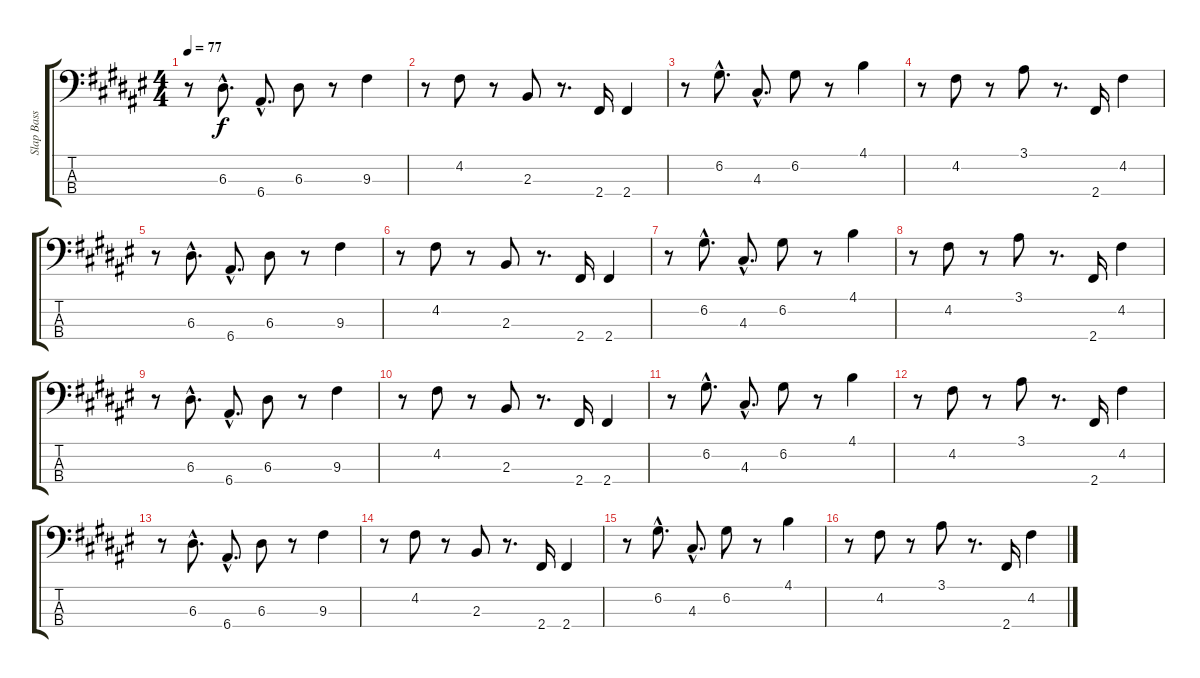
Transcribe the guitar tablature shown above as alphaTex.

\track ("Slap Bass" "Slap Bass") {instrument slapbass1}
\staff {score tabs}
\tuning (G2 D2 A1 E1) {hide}
\ts (4 4)
\tempo 77
\clef f4
\ks d#minor
r.8{dy f} 6.3{hac}.8{d} 6.4{hac}.8{d} 6.3.8 r.8 9.3.4 |
r.8 4.2.8 r.8 2.3.8 r.8{d} 2.4.16 2.4.4 |
r.8 6.2{hac}.8{d} 4.3{hac}.8{d} 6.2.8 r.8 4.1.4 |
r.8 4.2.8 r.8 3.1.8 r.8{d} 2.4.16 4.2.4 |
r.8 6.3{hac}.8{d} 6.4{hac}.8{d} 6.3.8 r.8 9.3.4 |
r.8 4.2.8 r.8 2.3.8 r.8{d} 2.4.16 2.4.4 |
r.8 6.2{hac}.8{d} 4.3{hac}.8{d} 6.2.8 r.8 4.1.4 |
r.8 4.2.8 r.8 3.1.8 r.8{d} 2.4.16 4.2.4 |
r.8 6.3{hac}.8{d} 6.4{hac}.8{d} 6.3.8 r.8 9.3.4 |
r.8 4.2.8 r.8 2.3.8 r.8{d} 2.4.16 2.4.4 |
r.8 6.2{hac}.8{d} 4.3{hac}.8{d} 6.2.8 r.8 4.1.4 |
r.8 4.2.8 r.8 3.1.8 r.8{d} 2.4.16 4.2.4 |
r.8 6.3{hac}.8{d} 6.4{hac}.8{d} 6.3.8 r.8 9.3.4 |
r.8 4.2.8 r.8 2.3.8 r.8{d} 2.4.16 2.4.4 |
r.8 6.2{hac}.8{d} 4.3{hac}.8{d} 6.2.8 r.8 4.1.4 |
r.8 4.2.8 r.8 3.1.8 r.8{d} 2.4.16 4.2.4
